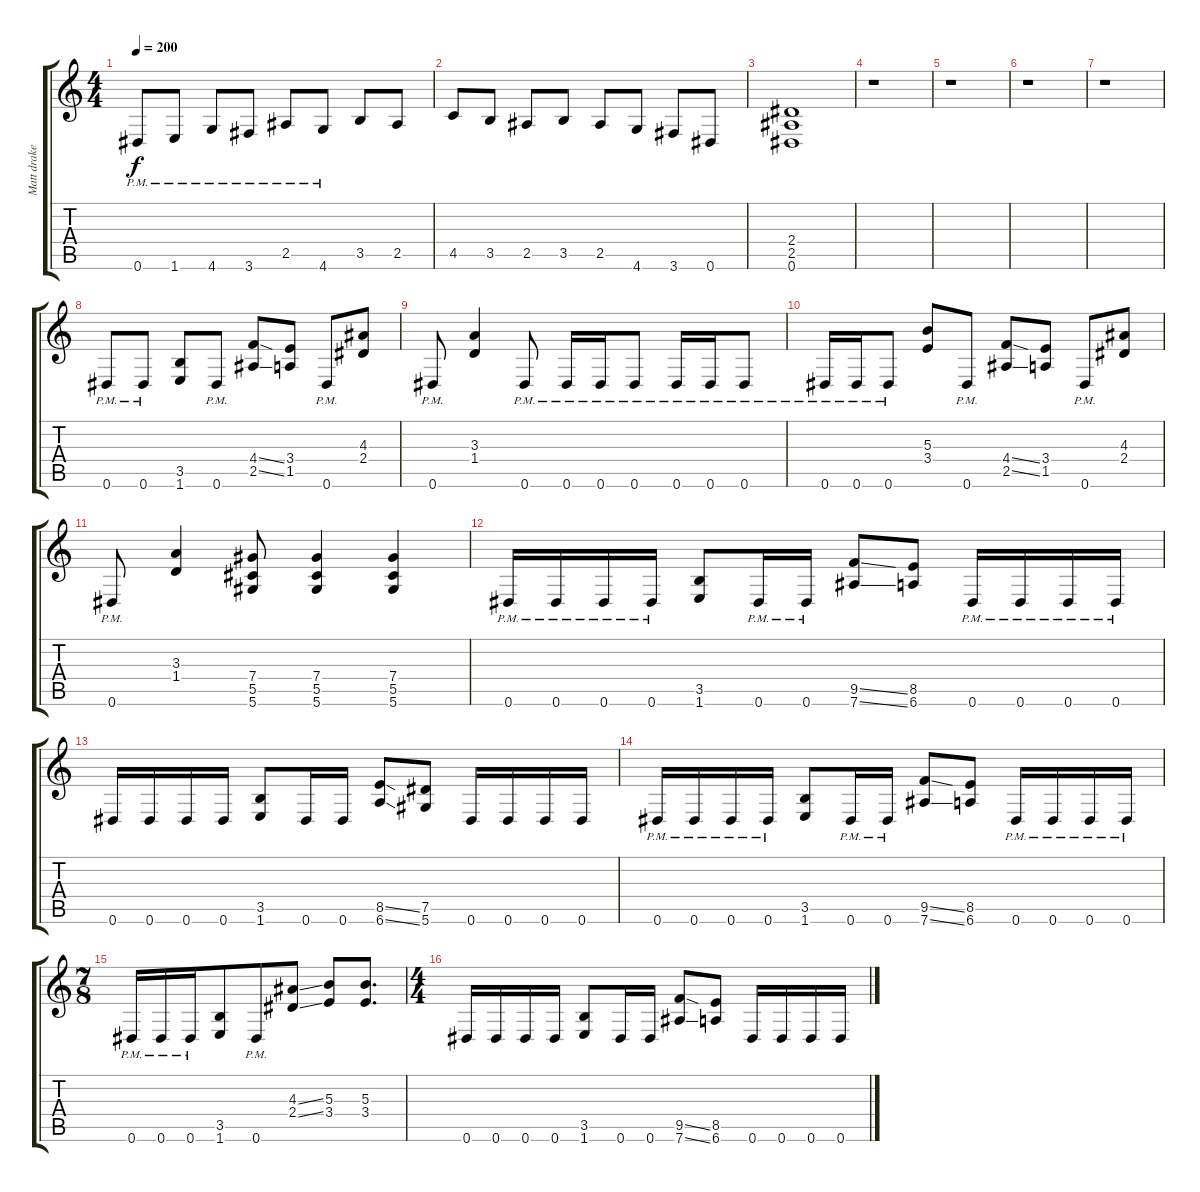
\track ("Matt drake" "Matt drake") {instrument distortionguitar}
\staff {score tabs}
\tuning (Eb4 Bb3 Gb3 Db3 Ab2 Eb2) {hide}
\ts (4 4)
\tempo 200
\clef g2
\ks c
0.6{pm}.8{dy f} 1.6{pm}.8 4.6{pm}.8 3.6{pm}.8 2.5{pm}.8 4.6{pm}.8 3.5.8 2.5.8 |
4.5.8 3.5.8 2.5.8 3.5.8 2.5.8 4.6.8 3.6.8 0.6.8 |
(2.4 2.5 0.6).1 |
r.1 |
r.1 |
r.1 |
r.1 |
0.6{pm}.8 0.6{pm}.8 (3.5 1.6).8 0.6{pm}.8 (4.4{ss} 2.5{ss}).8 (3.4 1.5).8 0.6{pm}.8 (4.3 2.4).8 |
0.6{pm}.8 (3.3 1.4).4 0.6{pm}.8 0.6{pm}.16 0.6{pm}.16 0.6{pm}.8 0.6{pm}.16 0.6{pm}.16 0.6{pm}.8 |
0.6{pm}.16 0.6{pm}.16 0.6{pm}.8 (5.3 3.4).8 0.6{pm}.8 (4.4{ss} 2.5{ss}).8 (3.4 1.5).8 0.6{pm}.8 (4.3 2.4).8 |
0.6{pm}.8 (3.3 1.4).4 (7.4 5.5 5.6).8 (7.4 5.5 5.6).4 (7.4 5.5 5.6).4 |
0.6{pm}.16 0.6{pm}.16 0.6{pm}.16 0.6{pm}.16 (3.5 1.6).8 0.6{pm}.16 0.6{pm}.16 (9.5{ss} 7.6{ss}).8 (8.5 6.6).8 0.6{pm}.16 0.6{pm}.16 0.6{pm}.16 0.6{pm}.16 |
0.6.16 0.6.16 0.6.16 0.6.16 (3.5 1.6).8 0.6.16 0.6.16 (8.5{ss} 6.6{ss}).8 (7.5 5.6).8 0.6.16 0.6.16 0.6.16 0.6.16 |
0.6{pm}.16 0.6{pm}.16 0.6{pm}.16 0.6{pm}.16 (3.5 1.6).8 0.6{pm}.16 0.6{pm}.16 (9.5{ss} 7.6{ss}).8 (8.5 6.6).8 0.6{pm}.16 0.6{pm}.16 0.6{pm}.16 0.6{pm}.16 |
\ts (7 8)
0.6{pm}.16 0.6{pm}.16 0.6{pm}.16 (3.5 1.6).8 0.6{pm}.8 (4.3{ss} 2.4{ss}).8 (5.3 3.4).8 (5.3 3.4).8{d} |
\ts (4 4)
0.6.16 0.6.16 0.6.16 0.6.16 (3.5 1.6).8 0.6.16 0.6.16 (9.5{ss} 7.6{ss}).8 (8.5 6.6).8 0.6.16 0.6.16 0.6.16 0.6.16
